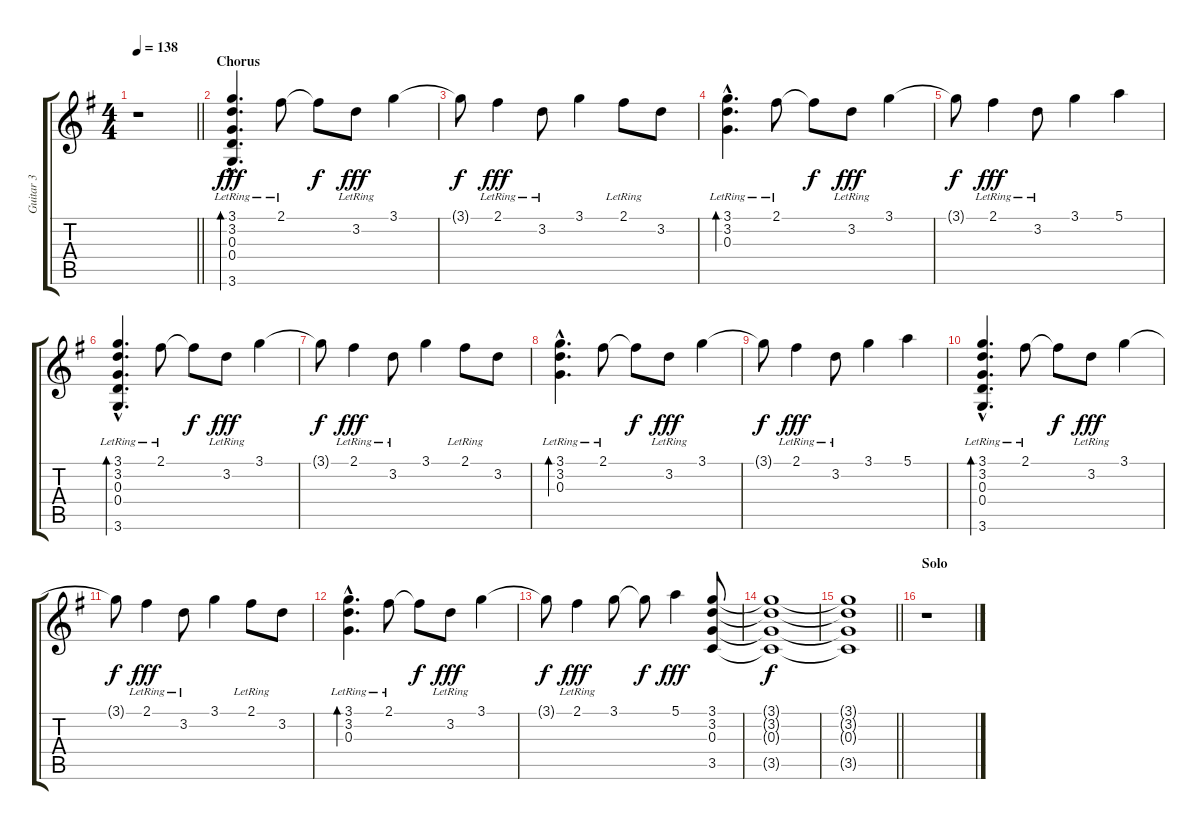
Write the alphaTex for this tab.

\track ("Guitar 3" "Guitar 3") {instrument acousticguitarsteel}
\staff {score tabs}
\tuning (E4 B3 G3 D3 A2 E2) {hide}
\ts (4 4)
\tempo 138
\clef g2
\barLineRight lightlight
\ks g
r.1{dy fff} |
\section ("" "Chorus")
(3.1{hac} 3.2{hac lr} 0.3{hac lr} 0.4{hac lr} 3.6{hac lr}).4{d bd 240} 2.1{lr}.8 2.1{t}.8{dy f} 3.2{lr}.8{dy fff} 3.1.4 |
3.1{t}.8{dy f} 2.1{lr}.4{dy fff} 3.2{lr}.8 3.1.4 2.1{lr}.8 3.2.8 |
(3.1{hac} 3.2{hac lr} 0.3{hac lr}).4{d bd 240} 2.1{lr}.8 2.1{t}.8{dy f} 3.2{lr}.8{dy fff} 3.1.4 |
3.1{t}.8{dy f} 2.1{lr}.4{dy fff} 3.2{lr}.8 3.1.4 5.1.4 |
(3.1{hac} 3.2{hac lr} 0.3{hac lr} 0.4{hac lr} 3.6{hac lr}).4{d bd 240} 2.1{lr}.8 2.1{t}.8{dy f} 3.2{lr}.8{dy fff} 3.1.4 |
3.1{t}.8{dy f} 2.1{lr}.4{dy fff} 3.2{lr}.8 3.1.4 2.1{lr}.8 3.2.8 |
(3.1{hac} 3.2{hac lr} 0.3{hac lr}).4{d bd 240} 2.1{lr}.8 2.1{t}.8{dy f} 3.2{lr}.8{dy fff} 3.1.4 |
3.1{t}.8{dy f} 2.1{lr}.4{dy fff} 3.2{lr}.8 3.1.4 5.1.4 |
(3.1{hac} 3.2{hac lr} 0.3{hac lr} 0.4{hac lr} 3.6{hac lr}).4{d bd 240} 2.1{lr}.8 2.1{t}.8{dy f} 3.2{lr}.8{dy fff} 3.1.4 |
3.1{t}.8{dy f} 2.1{lr}.4{dy fff} 3.2{lr}.8 3.1.4 2.1{lr}.8 3.2.8 |
(3.1{hac} 3.2{hac lr} 0.3{hac lr}).4{d bd 240} 2.1{lr}.8 2.1{t}.8{dy f} 3.2{lr}.8{dy fff} 3.1.4 |
3.1{t}.8{dy f} 2.1{lr}.4{dy fff} 3.1.8 3.1{t}.8{dy f} 5.1.4{dy fff} (3.1 3.2 0.3 3.5).8 |
(3.1{t} 3.2{t} 0.3{t} 3.5{t}).1{dy f} |
\barLineRight lightlight
(3.1{t} 3.2{t} 0.3{t} 3.5{t}).1 |
\section ("" "Solo")
r.1
